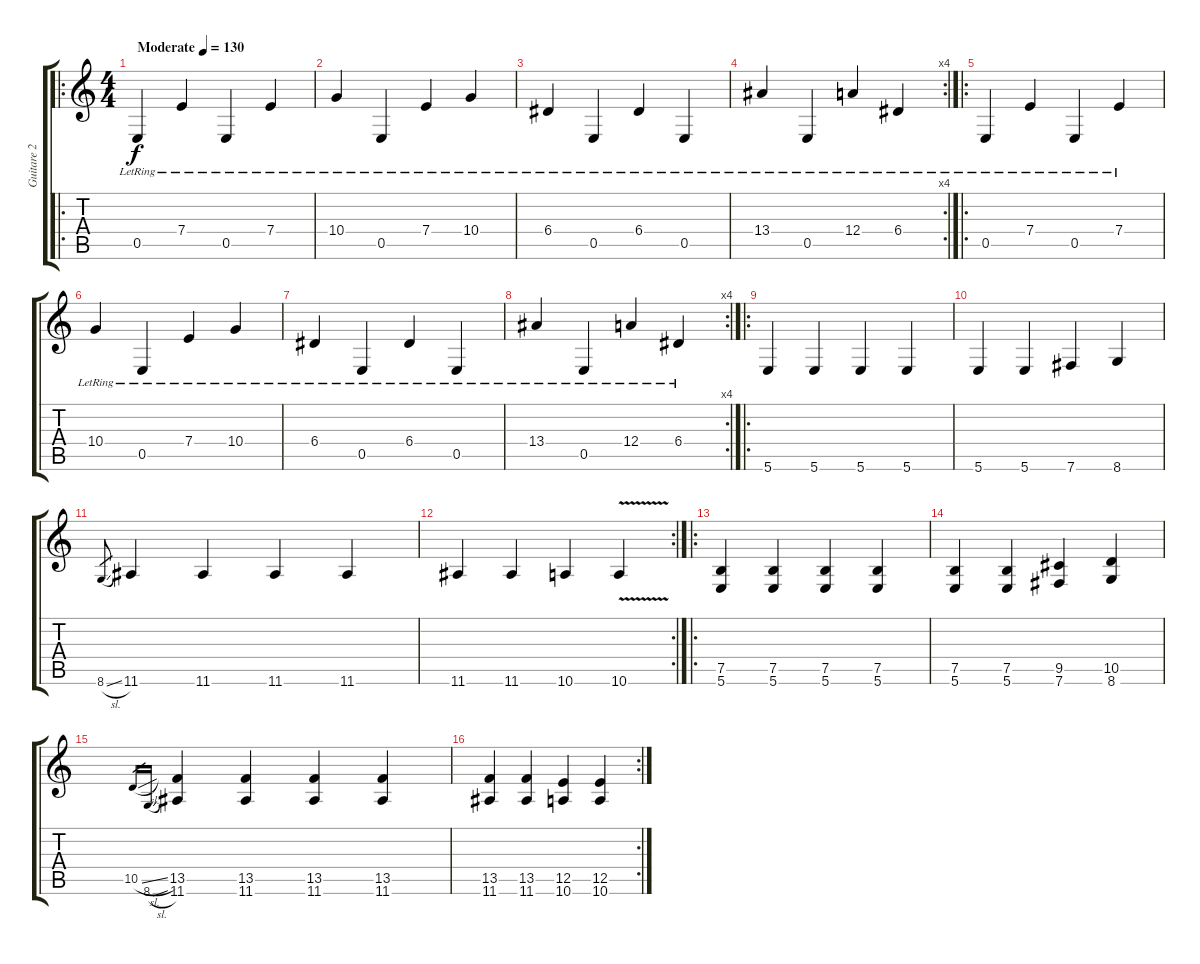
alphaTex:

\track ("Guitare 2" "Guitare 2") {instrument distortionguitar}
\staff {score tabs}
\tuning (B3 Gb3 D3 A2 E2 B1) {hide}
\ro
\ts (4 4)
\tempo (130 "Moderate")
\clef g2
\ks c
0.5{lr}.4{dy f instrument distortionguitar} 7.4{lr}.4 0.5{lr}.4 7.4{lr}.4 |
10.4{lr}.4 0.5{lr}.4 7.4{lr}.4 10.4{lr}.4 |
6.4{lr}.4 0.5{lr}.4 6.4{lr}.4 0.5{lr}.4 |
\rc 4
13.4{lr}.4 0.5{lr}.4 12.4{lr}.4 6.4{lr}.4 |
\ro
0.5{lr}.4 7.4{lr}.4 0.5{lr}.4 7.4{lr}.4 |
10.4{lr}.4 0.5{lr}.4 7.4{lr}.4 10.4{lr}.4 |
6.4{lr}.4 0.5{lr}.4 6.4{lr}.4 0.5{lr}.4 |
\rc 4
13.4{lr}.4 0.5{lr}.4 12.4{lr}.4 6.4{lr}.4 |
\ro
5.6.4 5.6.4 5.6.4 5.6.4 |
5.6.4 5.6.4 7.6.4 8.6.4 |
8.6{sl}.8{gr} 11.6.4 11.6.4 11.6.4 11.6.4 |
\rc 2
11.6.4 11.6.4 10.6.4 10.6{v}.4 |
\ro
(7.5 5.6).4 (7.5 5.6).4 (7.5 5.6).4 (7.5 5.6).4 |
(7.5 5.6).4 (7.5 5.6).4 (9.5 7.6).4 (10.5 8.6).4 |
10.5{sl}.16{gr} 8.6{sl}.16{gr} (13.5 11.6).4 (13.5 11.6).4 (13.5 11.6).4 (13.5 11.6).4 |
\rc 2
(13.5 11.6).4 (13.5 11.6).4 (12.5 10.6).4 (12.5 10.6).4
